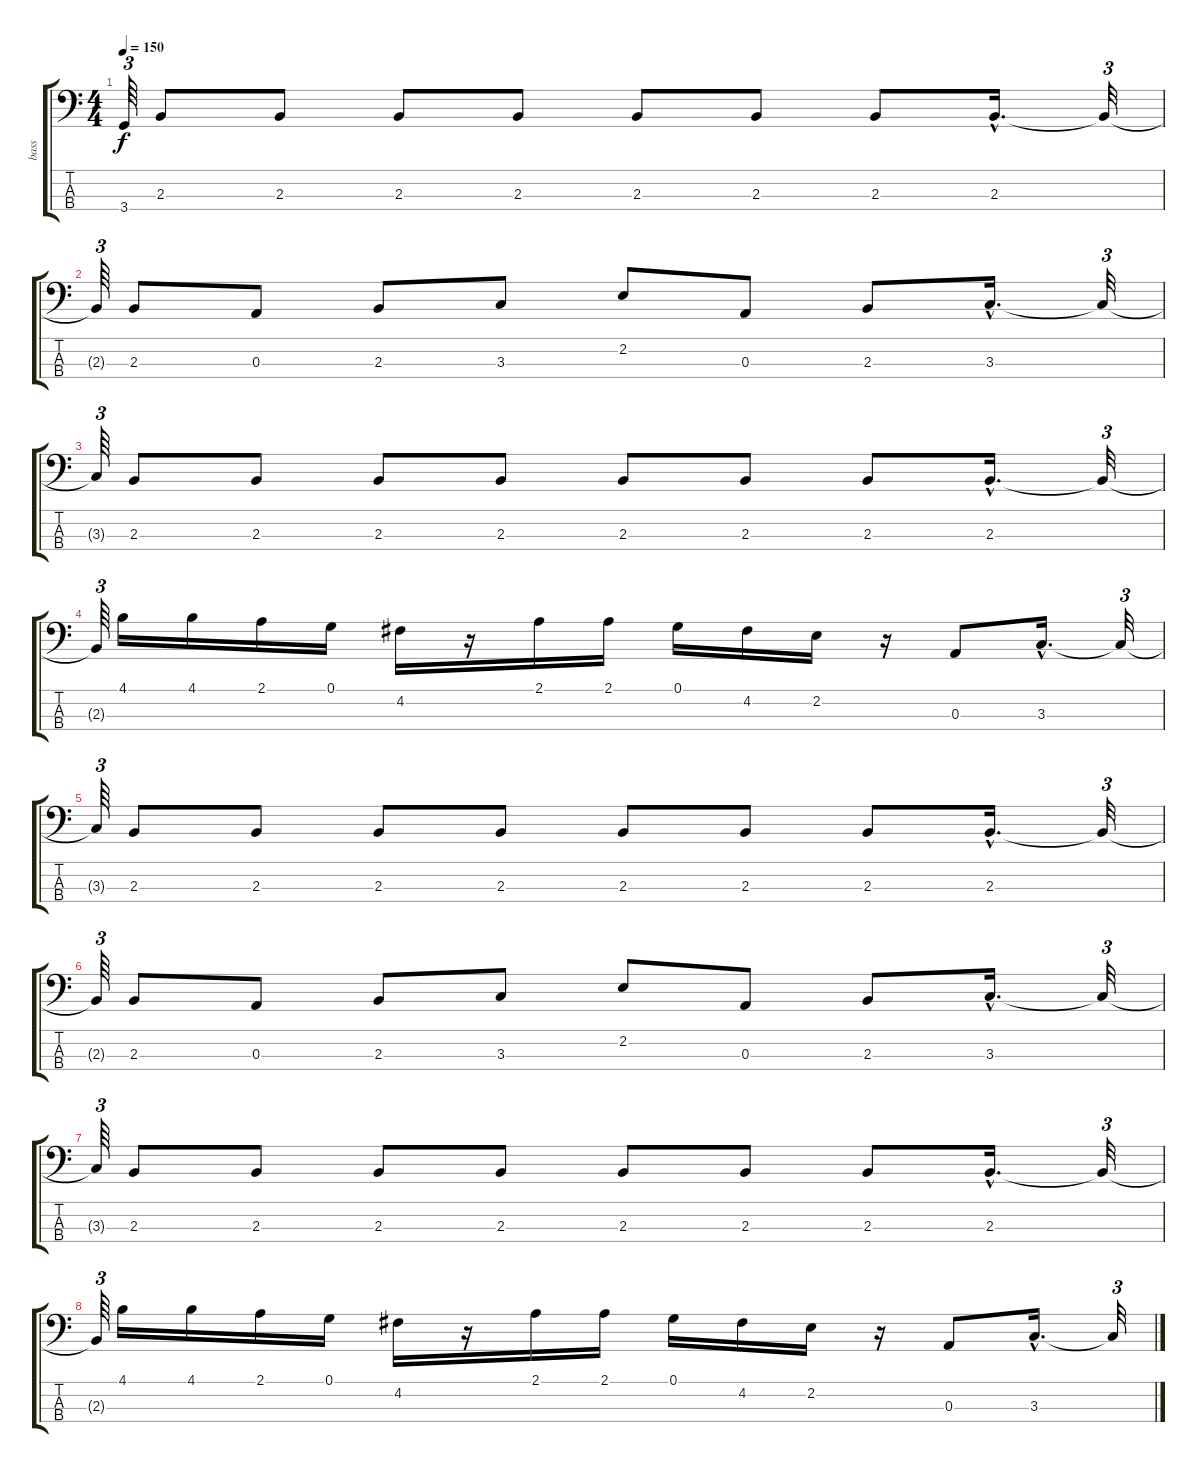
\track ("bass" "bass") {instrument electricbassfinger}
\staff {score tabs}
\tuning (G2 D2 A1 E1) {hide}
\ts (4 4)
\tempo 150
\clef f4
\ks c
3.4{t}.64{tu (3 2) dy f} 2.3.8 2.3.8 2.3.8 2.3.8 2.3.8 2.3.8 2.3.8 2.3{hac}.16{d} 2.3{t}.32{tu (3 2)} |
2.3{t}.64{tu (3 2)} 2.3.8 0.3.8 2.3.8 3.3.8 2.2.8 0.3.8 2.3.8 3.3{hac}.16{d} 3.3{t}.32{tu (3 2)} |
3.3{t}.64{tu (3 2)} 2.3.8 2.3.8 2.3.8 2.3.8 2.3.8 2.3.8 2.3.8 2.3{hac}.16{d} 2.3{t}.32{tu (3 2)} |
2.3{t}.64{tu (3 2)} 4.1.16 4.1.16 2.1.16 0.1.16 4.2.16 r.16 2.1.16 2.1.16 0.1.16 4.2.16 2.2.16 r.16 0.3.8 3.3{hac}.16{d} 3.3{t}.32{tu (3 2)} |
3.3{t}.64{tu (3 2)} 2.3.8 2.3.8 2.3.8 2.3.8 2.3.8 2.3.8 2.3.8 2.3{hac}.16{d} 2.3{t}.32{tu (3 2)} |
2.3{t}.64{tu (3 2)} 2.3.8 0.3.8 2.3.8 3.3.8 2.2.8 0.3.8 2.3.8 3.3{hac}.16{d} 3.3{t}.32{tu (3 2)} |
3.3{t}.64{tu (3 2)} 2.3.8 2.3.8 2.3.8 2.3.8 2.3.8 2.3.8 2.3.8 2.3{hac}.16{d} 2.3{t}.32{tu (3 2)} |
2.3{t}.64{tu (3 2)} 4.1.16 4.1.16 2.1.16 0.1.16 4.2.16 r.16 2.1.16 2.1.16 0.1.16 4.2.16 2.2.16 r.16 0.3.8 3.3{hac}.16{d} 3.3{t}.32{tu (3 2)}
